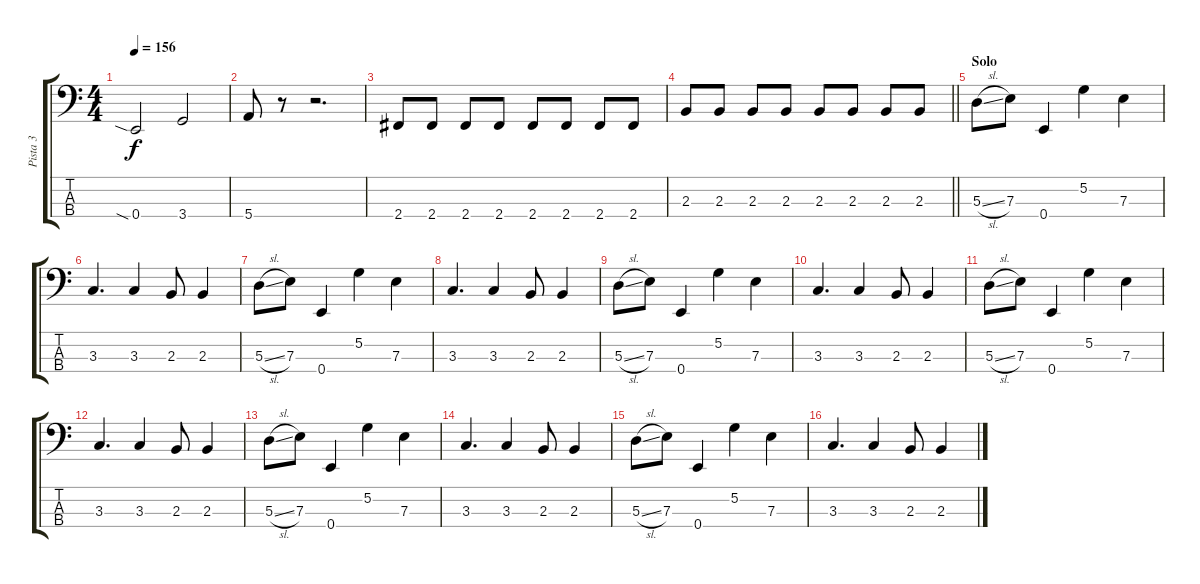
\track ("Pista 3" "Pista 3") {instrument electricbasspick}
\staff {score tabs}
\tuning (G2 D2 A1 E1) {hide}
\ts (4 4)
\tempo 156
\clef f4
\ks c
0.4{sia}.2{dy f} 3.4.2 |
5.4.8 r.8 r.2{d} |
2.4.8 2.4.8 2.4.8 2.4.8 2.4.8 2.4.8 2.4.8 2.4.8 |
\barLineRight lightlight
2.3.8 2.3.8 2.3.8 2.3.8 2.3.8 2.3.8 2.3.8 2.3.8 |
\section ("" "Solo")
5.3{sl}.8 7.3.8 0.4.4 5.2.4 7.3.4 |
3.3.4{d} 3.3.4 2.3.8 2.3.4 |
5.3{sl}.8 7.3.8 0.4.4 5.2.4 7.3.4 |
3.3.4{d} 3.3.4 2.3.8 2.3.4 |
5.3{sl}.8 7.3.8 0.4.4 5.2.4 7.3.4 |
3.3.4{d} 3.3.4 2.3.8 2.3.4 |
5.3{sl}.8 7.3.8 0.4.4 5.2.4 7.3.4 |
3.3.4{d} 3.3.4 2.3.8 2.3.4 |
5.3{sl}.8 7.3.8 0.4.4 5.2.4 7.3.4 |
3.3.4{d} 3.3.4 2.3.8 2.3.4 |
5.3{sl}.8 7.3.8 0.4.4 5.2.4 7.3.4 |
3.3.4{d} 3.3.4 2.3.8 2.3.4
